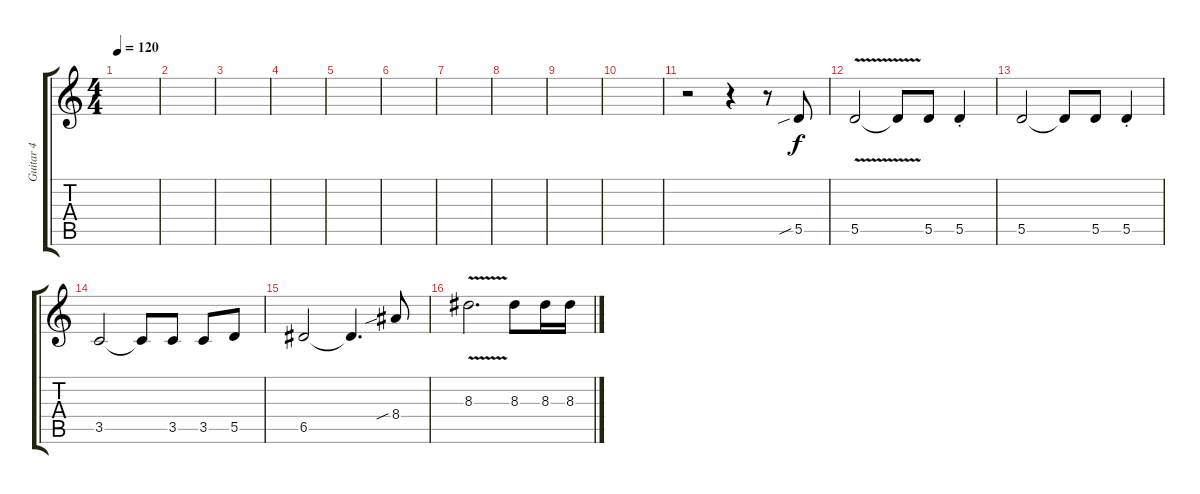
\track ("Guitar 4" "Guitar 4") {instrument overdrivenguitar}
\staff {score tabs}
\tuning (E4 B3 G3 D3 A2 D2) {hide}
\ts (4 4)
\tempo 120
\clef g2
\ks c
|
|
|
|
|
|
|
|
|
|
r.2 r.4 r.8 5.5{sib}.8 |
5.5{v}.2 5.5{t}.8 5.5.8 5.5{st}.4 |
5.5.2 5.5{t}.8 5.5.8 5.5{st}.4 |
3.5.2 3.5{t}.8 3.5.8 3.5.8 5.5.8 |
6.5.2 6.5{t}.4{d} 8.4{sib}.8 |
8.3{v}.2{d} 8.3.8 8.3.16 8.3.16
